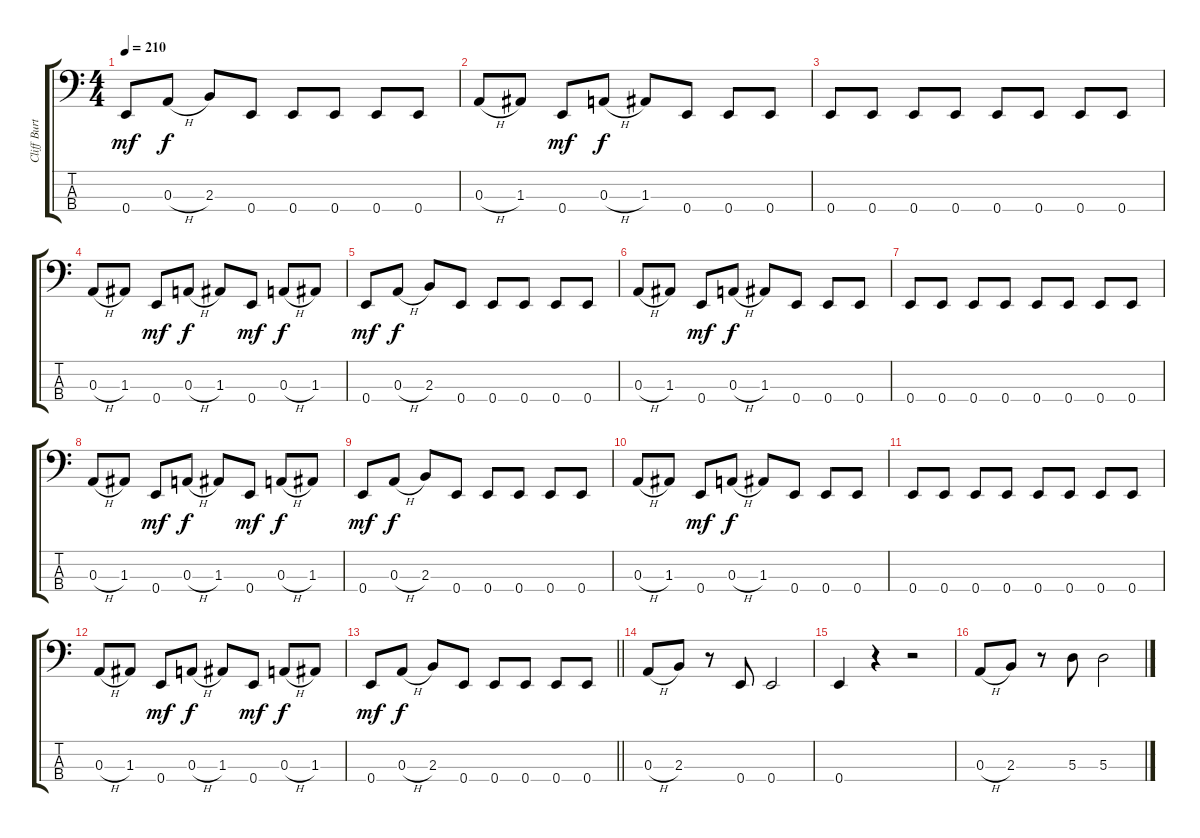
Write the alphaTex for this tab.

\track ("Cliff Burton" "Cliff Burt") {instrument electricbassfinger}
\staff {score tabs}
\tuning (G2 D2 A1 E1) {hide}
\ts (4 4)
\tempo 210
\clef f4
\ks c
0.4.8{dy mf} 0.3{h}.8{dy f} 2.3.8 0.4.8 0.4.8 0.4.8 0.4.8 0.4.8 |
0.3{h}.8 1.3.8 0.4.8{dy mf} 0.3{h}.8{dy f} 1.3.8 0.4.8 0.4.8 0.4.8 |
0.4.8 0.4.8 0.4.8 0.4.8 0.4.8 0.4.8 0.4.8 0.4.8 |
0.3{h}.8 1.3.8 0.4.8{dy mf} 0.3{h}.8{dy f} 1.3.8 0.4.8{dy mf} 0.3{h}.8{dy f} 1.3.8 |
0.4.8{dy mf} 0.3{h}.8{dy f} 2.3.8 0.4.8 0.4.8 0.4.8 0.4.8 0.4.8 |
0.3{h}.8 1.3.8 0.4.8{dy mf} 0.3{h}.8{dy f} 1.3.8 0.4.8 0.4.8 0.4.8 |
0.4.8 0.4.8 0.4.8 0.4.8 0.4.8 0.4.8 0.4.8 0.4.8 |
0.3{h}.8 1.3.8 0.4.8{dy mf} 0.3{h}.8{dy f} 1.3.8 0.4.8{dy mf} 0.3{h}.8{dy f} 1.3.8 |
0.4.8{dy mf} 0.3{h}.8{dy f} 2.3.8 0.4.8 0.4.8 0.4.8 0.4.8 0.4.8 |
0.3{h}.8 1.3.8 0.4.8{dy mf} 0.3{h}.8{dy f} 1.3.8 0.4.8 0.4.8 0.4.8 |
0.4.8 0.4.8 0.4.8 0.4.8 0.4.8 0.4.8 0.4.8 0.4.8 |
0.3{h}.8 1.3.8 0.4.8{dy mf} 0.3{h}.8{dy f} 1.3.8 0.4.8{dy mf} 0.3{h}.8{dy f} 1.3.8 |
\barLineRight lightlight
0.4.8{dy mf} 0.3{h}.8{dy f} 2.3.8 0.4.8 0.4.8 0.4.8 0.4.8 0.4.8 |
0.3{h}.8 2.3.8 r.8 0.4.8 0.4.2 |
0.4.4 r.4 r.2 |
0.3{h}.8 2.3.8 r.8 5.3.8 5.3.2
